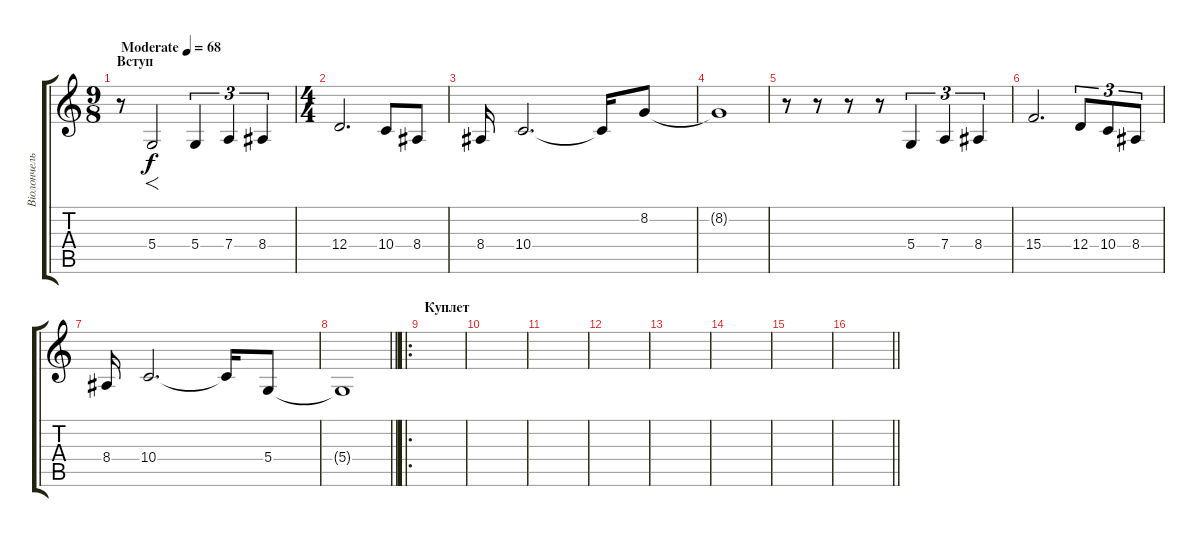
\track ("Віолончель" "Віолончель") {instrument viola}
\staff {score tabs}
\tuning (E4 B3 G3 D3 A2 E2) {hide}
\ts (9 8)
\section ("" "Вступ")
\tempo (68 "Moderate")
\clef g2
\ks c
r.8{dy f instrument viola} 5.4.2{f} 5.4.4{tu (3 2)} 7.4.4{tu (3 2)} 8.4.4{tu (3 2)} |
\ts (4 4)
12.4.2{d} 10.4.8 8.4.8 |
8.4.16 10.4.2{d} 10.4{t}.16 8.2.8 |
8.2{t}.1 |
r.8 r.8 r.8 r.8 5.4.4{tu (3 2)} 7.4.4{tu (3 2)} 8.4.4{tu (3 2)} |
15.4.2{d} 12.4.8{tu (3 2)} 10.4.8{tu (3 2)} 8.4.8{tu (3 2)} |
8.4.16 10.4.2{d} 10.4{t}.16 5.4.8 |
\barLineRight lightlight
5.4{t}.1 |
\ro
\section ("" "Куплет ")
|
|
|
|
|
|
|
\barLineRight lightlight
